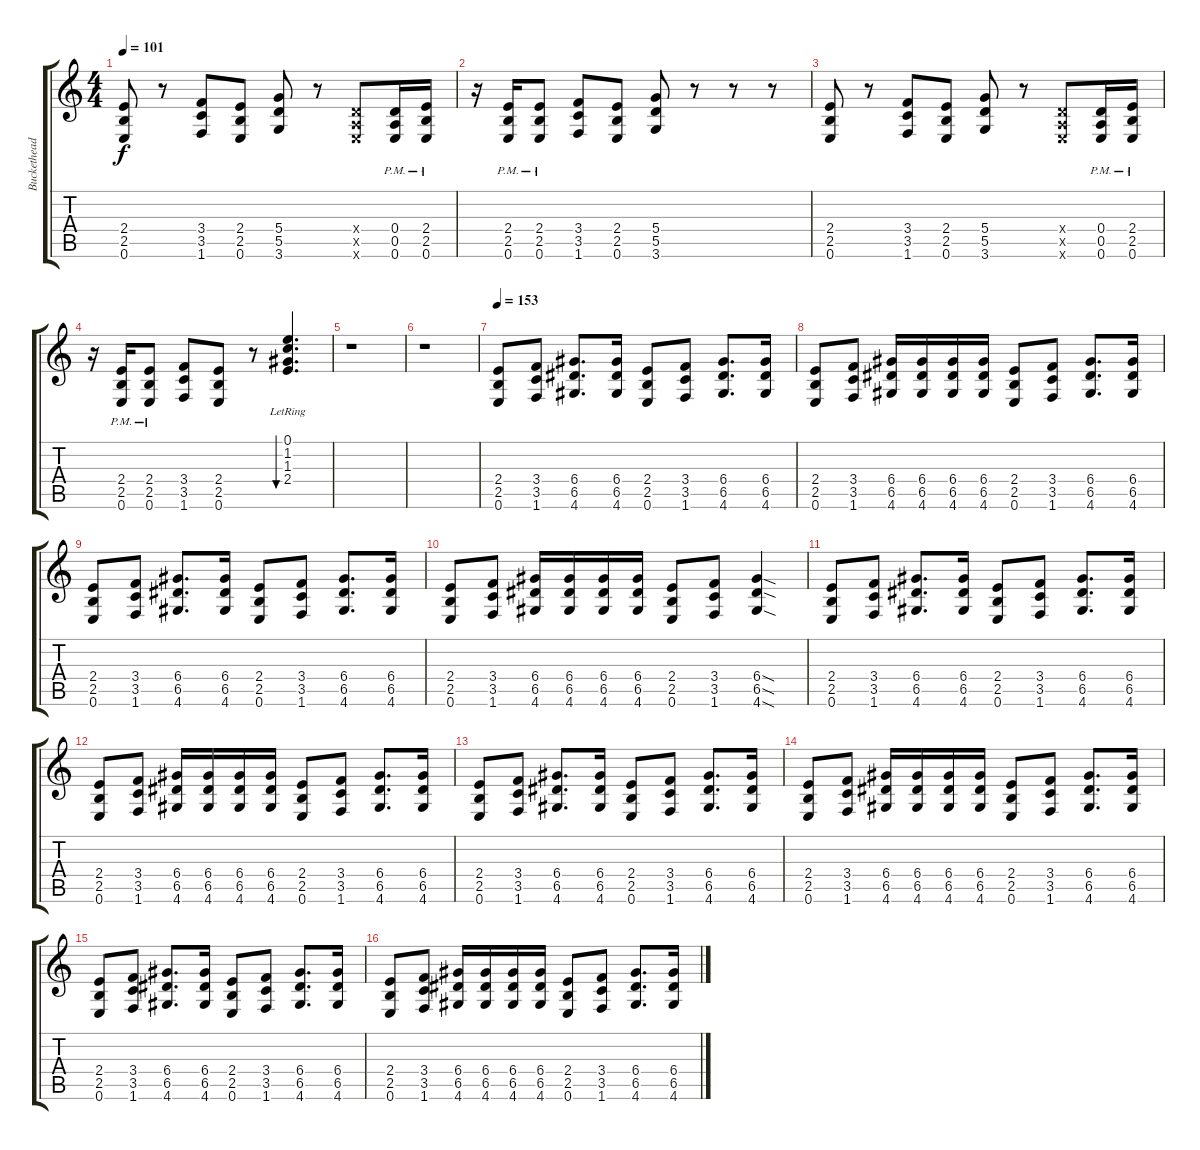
\track ("Buckethead" "Buckethead") {instrument overdrivenguitar}
\staff {score tabs}
\tuning (E4 B3 G3 D3 A2 E2) {hide}
\ts (4 4)
\tempo 101
\clef g2
\ks c
(2.4 2.5 0.6).8{dy f} r.8 (3.4 3.5 1.6).8 (2.4 2.5 0.6).8 (5.4 5.5 3.6).8 r.8 (0.4{x} 0.5{x} 0.6{x}).8 (0.4{pm} 0.5{pm} 0.6{pm}).16 (2.4{pm} 2.5{pm} 0.6{pm}).16 |
r.16 (2.4{pm} 2.5{pm} 0.6{pm}).16 (2.4{pm} 2.5{pm} 0.6{pm}).8 (3.4 3.5 1.6).8 (2.4 2.5 0.6).8 (5.4 5.5 3.6).8 r.8 r.8 r.8 |
(2.4 2.5 0.6).8 r.8 (3.4 3.5 1.6).8 (2.4 2.5 0.6).8 (5.4 5.5 3.6).8 r.8 (0.4{x} 0.5{x} 0.6{x}).8 (0.4{pm} 0.5{pm} 0.6{pm}).16 (2.4{pm} 2.5{pm} 0.6{pm}).16 |
r.16 (2.4{pm} 2.5{pm} 0.6{pm}).16 (2.4{pm} 2.5{pm} 0.6{pm}).8 (3.4 3.5 1.6).8 (2.4 2.5 0.6).8 r.8 (0.1{lr} 1.2 1.3 2.4).4{d bu 480} |
r.1 |
r.1 |
\tempo 153
(2.4 2.5 0.6).8 (3.4 3.5 1.6).8 (6.4 6.5 4.6).8{d} (6.4 6.5 4.6).16 (2.4 2.5 0.6).8 (3.4 3.5 1.6).8 (6.4 6.5 4.6).8{d} (6.4 6.5 4.6).16 |
(2.4 2.5 0.6).8 (3.4 3.5 1.6).8 (6.4 6.5 4.6).16 (6.4 6.5 4.6).16 (6.4 6.5 4.6).16 (6.4 6.5 4.6).16 (2.4 2.5 0.6).8 (3.4 3.5 1.6).8 (6.4 6.5 4.6).8{d} (6.4 6.5 4.6).16 |
(2.4 2.5 0.6).8 (3.4 3.5 1.6).8 (6.4 6.5 4.6).8{d} (6.4 6.5 4.6).16 (2.4 2.5 0.6).8 (3.4 3.5 1.6).8 (6.4 6.5 4.6).8{d} (6.4 6.5 4.6).16 |
(2.4 2.5 0.6).8 (3.4 3.5 1.6).8 (6.4 6.5 4.6).16 (6.4 6.5 4.6).16 (6.4 6.5 4.6).16 (6.4 6.5 4.6).16 (2.4 2.5 0.6).8 (3.4 3.5 1.6).8 (6.4{sod} 6.5{sod} 4.6{sod}).4 |
(2.4 2.5 0.6).8 (3.4 3.5 1.6).8 (6.4 6.5 4.6).8{d} (6.4 6.5 4.6).16 (2.4 2.5 0.6).8 (3.4 3.5 1.6).8 (6.4 6.5 4.6).8{d} (6.4 6.5 4.6).16 |
(2.4 2.5 0.6).8 (3.4 3.5 1.6).8 (6.4 6.5 4.6).16 (6.4 6.5 4.6).16 (6.4 6.5 4.6).16 (6.4 6.5 4.6).16 (2.4 2.5 0.6).8 (3.4 3.5 1.6).8 (6.4 6.5 4.6).8{d} (6.4 6.5 4.6).16 |
(2.4 2.5 0.6).8 (3.4 3.5 1.6).8 (6.4 6.5 4.6).8{d} (6.4 6.5 4.6).16 (2.4 2.5 0.6).8 (3.4 3.5 1.6).8 (6.4 6.5 4.6).8{d} (6.4 6.5 4.6).16 |
(2.4 2.5 0.6).8 (3.4 3.5 1.6).8 (6.4 6.5 4.6).16 (6.4 6.5 4.6).16 (6.4 6.5 4.6).16 (6.4 6.5 4.6).16 (2.4 2.5 0.6).8 (3.4 3.5 1.6).8 (6.4 6.5 4.6).8{d} (6.4 6.5 4.6).16 |
(2.4 2.5 0.6).8 (3.4 3.5 1.6).8 (6.4 6.5 4.6).8{d} (6.4 6.5 4.6).16 (2.4 2.5 0.6).8 (3.4 3.5 1.6).8 (6.4 6.5 4.6).8{d} (6.4 6.5 4.6).16 |
(2.4 2.5 0.6).8 (3.4 3.5 1.6).8 (6.4 6.5 4.6).16 (6.4 6.5 4.6).16 (6.4 6.5 4.6).16 (6.4 6.5 4.6).16 (2.4 2.5 0.6).8 (3.4 3.5 1.6).8 (6.4 6.5 4.6).8{d} (6.4 6.5 4.6).16
